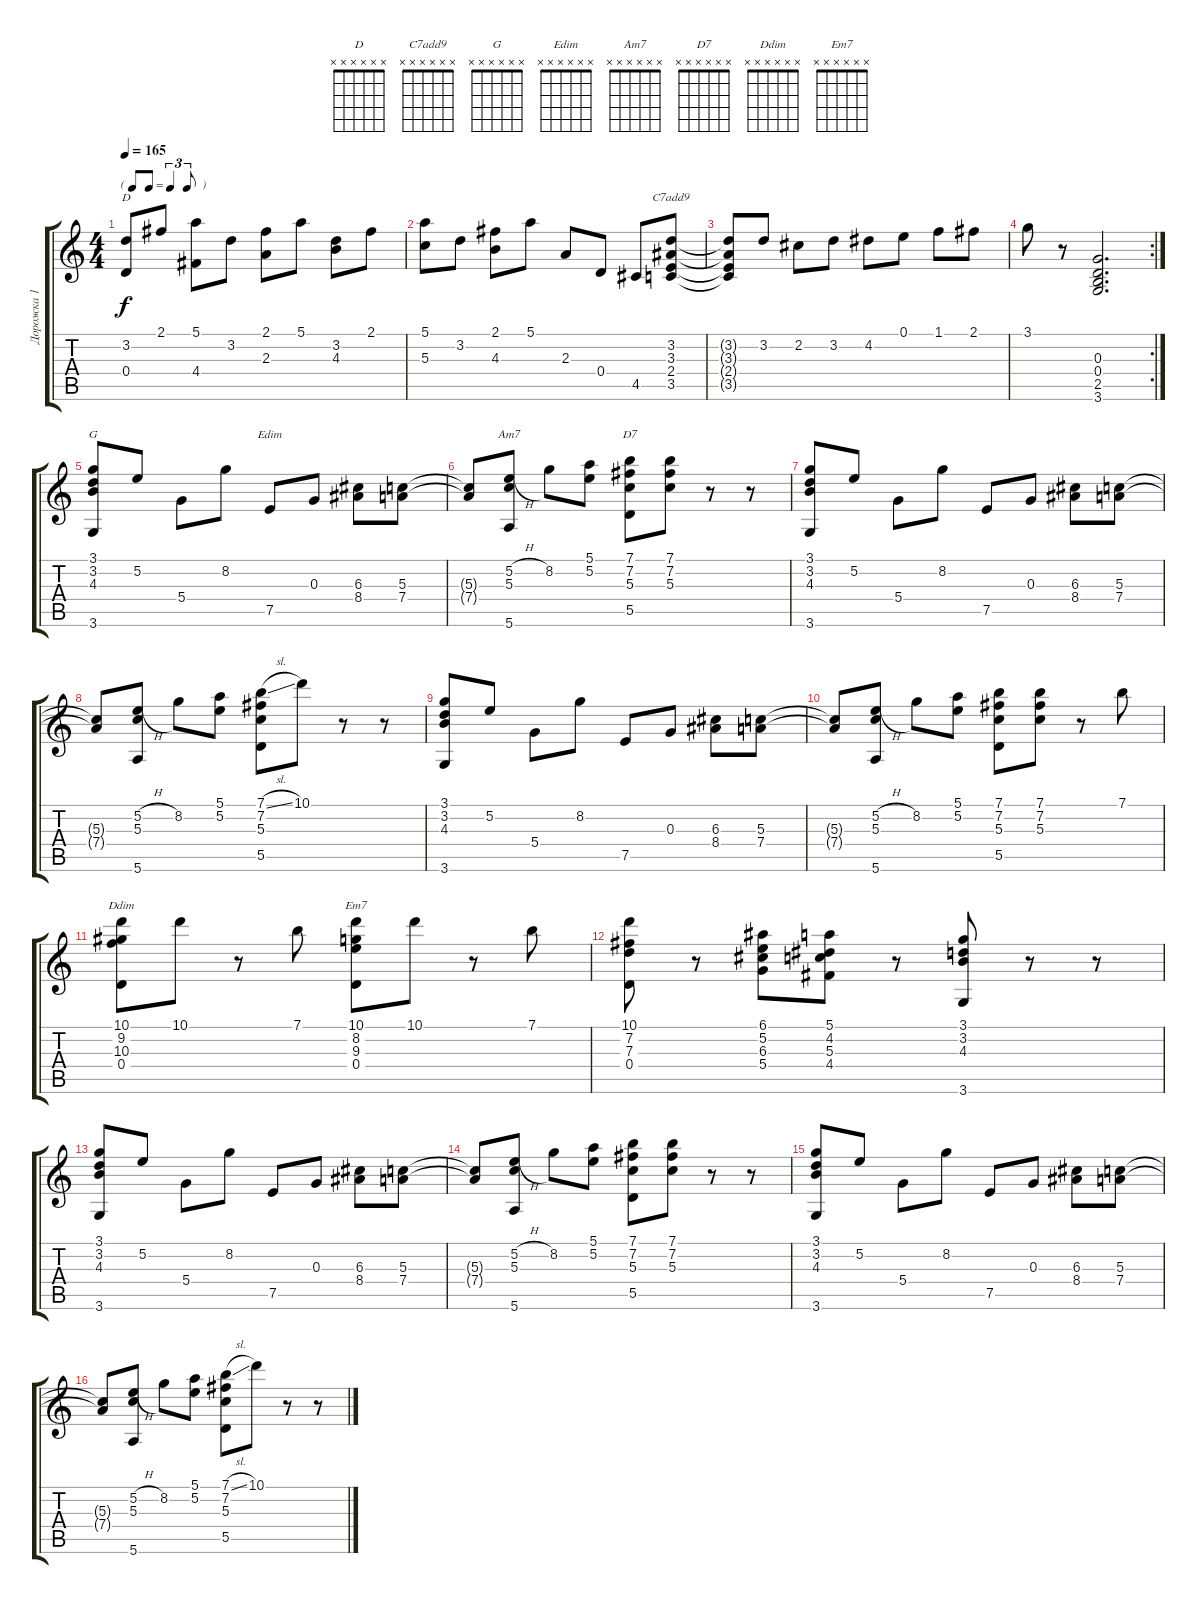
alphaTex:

\track ("Дорожка 1" "Дорожка 1") {instrument acousticguitarsteel}
\staff {score tabs}
\tuning (E4 B3 G3 D3 A2 E2) {hide}
\chord ("D" x x x x x x)
\chord ("С7add9" x x x x x x)
\chord ("G" x x x x x x)
\chord ("Edim" x x x x x x)
\chord ("Am7" x x x x x x)
\chord ("D7" x x x x x x)
\chord ("Ddim" x x x x x x)
\chord ("Em7" x x x x x x)
\ts (4 4)
\tf triplet8th
\tempo 165
\clef g2
\ks c
(3.2 0.4).8{ch "D" dy f} 2.1.8 (5.1 4.4).8 3.2.8 (2.1 2.3).8 5.1.8 (3.2 4.3).8 2.1.8 |
(5.1 5.3).8 3.2.8 (2.1 4.3).8 5.1.8 2.3.8 0.4.8 4.5.8 (3.2 3.3 2.4 3.5).8{ch "С7add9"} |
(3.2{t} 3.3{t} 2.4{t} 3.5{t}).8 3.2.8 2.2.8 3.2.8 4.2.8 0.1.8 1.1.8 2.1.8 |
\rc 2
3.1.8 r.8 (0.3 0.4 2.5 3.6).2{d} |
(3.1 3.2 4.3 3.6).8{ch "G"} 5.2.8 5.4.8 8.2.8 7.5.8{ch "Edim"} 0.3.8 (6.3 8.4).8 (5.3 7.4).8 |
(5.3{t} 7.4{t}).8 (5.2{h} 5.3 5.6).8{ch "Am7"} 8.2.8 (5.1 5.2).8 (7.1 7.2 5.3 5.5).8{ch "D7"} (7.1 7.2 5.3).8 r.8 r.8 |
(3.1 3.2 4.3 3.6).8 5.2.8 5.4.8 8.2.8 7.5.8 0.3.8 (6.3 8.4).8 (5.3 7.4).8 |
(5.3{t} 7.4{t}).8 (5.2{h} 5.3 5.6).8 8.2.8 (5.1 5.2).8 (7.1{sl} 7.2 5.3 5.5).8 10.1.8 r.8 r.8 |
(3.1 3.2 4.3 3.6).8 5.2.8 5.4.8 8.2.8 7.5.8 0.3.8 (6.3 8.4).8 (5.3 7.4).8 |
(5.3{t} 7.4{t}).8 (5.2{h} 5.3 5.6).8 8.2.8 (5.1 5.2).8 (7.1 7.2 5.3 5.5).8 (7.1 7.2 5.3).8 r.8 7.1.8 |
(10.1 9.2 10.3 0.4).8{ch "Ddim"} 10.1.8 r.8 7.1.8 (10.1 8.2 9.3 0.4).8{ch "Em7"} 10.1.8 r.8 7.1.8 |
(10.1 7.2 7.3 0.4).8 r.8 (6.1 5.2 6.3 5.4).8 (5.1 4.2 5.3 4.4).8 r.8 (3.1 3.2 4.3 3.6).8 r.8 r.8 |
(3.1 3.2 4.3 3.6).8 5.2.8 5.4.8 8.2.8 7.5.8 0.3.8 (6.3 8.4).8 (5.3 7.4).8 |
(5.3{t} 7.4{t}).8 (5.2{h} 5.3 5.6).8 8.2.8 (5.1 5.2).8 (7.1 7.2 5.3 5.5).8 (7.1 7.2 5.3).8 r.8 r.8 |
(3.1 3.2 4.3 3.6).8 5.2.8 5.4.8 8.2.8 7.5.8 0.3.8 (6.3 8.4).8 (5.3 7.4).8 |
(5.3{t} 7.4{t}).8 (5.2{h} 5.3 5.6).8 8.2.8 (5.1 5.2).8 (7.1{sl} 7.2 5.3 5.5).8 10.1.8 r.8 r.8
